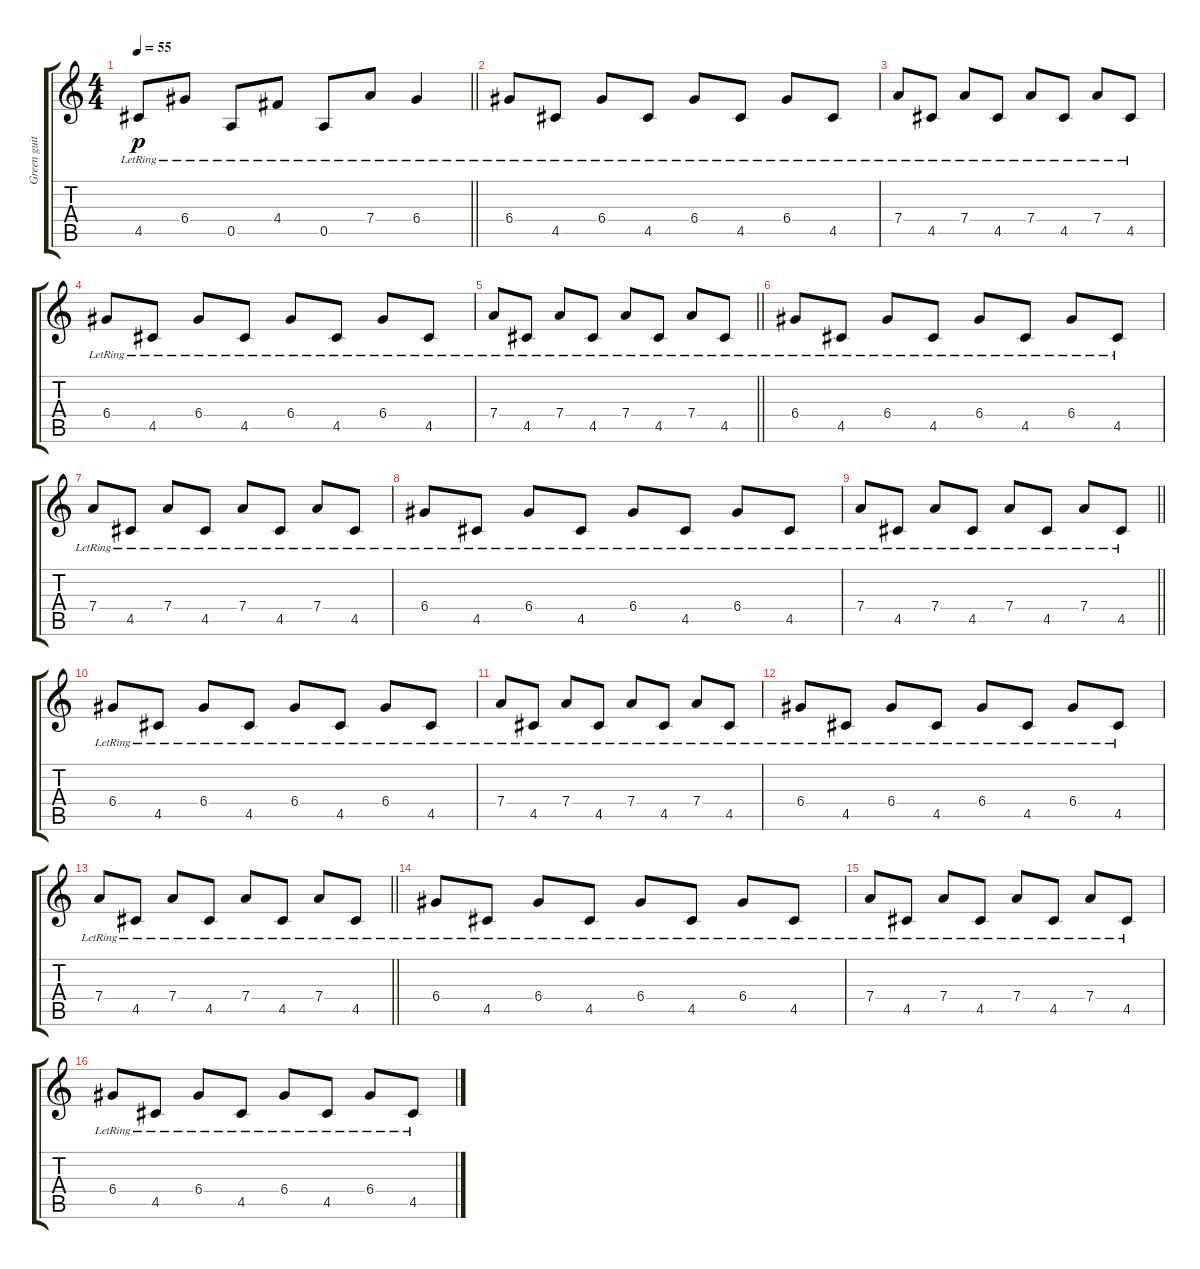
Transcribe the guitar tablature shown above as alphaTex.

\track ("Green guitar" "Green guit") {instrument electricguitarclean}
\staff {score tabs}
\tuning (E4 B3 G3 D3 A2 E2) {hide}
\ts (4 4)
\tempo 55
\clef g2
\barLineRight lightlight
\ks c
4.5{lr}.8{dy p} 6.4{lr}.8 0.5{lr}.8 4.4{lr}.8 0.5{lr}.8 7.4{lr}.8 6.4{lr}.4 |
\section ("" "")
6.4{lr}.8 4.5{lr}.8 6.4{lr}.8 4.5{lr}.8 6.4{lr}.8 4.5{lr}.8 6.4{lr}.8 4.5{lr}.8 |
7.4{lr}.8 4.5{lr}.8 7.4{lr}.8 4.5{lr}.8 7.4{lr}.8 4.5{lr}.8 7.4{lr}.8 4.5{lr}.8 |
6.4{lr}.8 4.5{lr}.8 6.4{lr}.8 4.5{lr}.8 6.4{lr}.8 4.5{lr}.8 6.4{lr}.8 4.5{lr}.8 |
\barLineRight lightlight
7.4{lr}.8 4.5{lr}.8 7.4{lr}.8 4.5{lr}.8 7.4{lr}.8 4.5{lr}.8 7.4{lr}.8 4.5{lr}.8 |
\section ("" "")
6.4{lr}.8 4.5{lr}.8 6.4{lr}.8 4.5{lr}.8 6.4{lr}.8 4.5{lr}.8 6.4{lr}.8 4.5{lr}.8 |
7.4{lr}.8 4.5{lr}.8 7.4{lr}.8 4.5{lr}.8 7.4{lr}.8 4.5{lr}.8 7.4{lr}.8 4.5{lr}.8 |
6.4{lr}.8 4.5{lr}.8 6.4{lr}.8 4.5{lr}.8 6.4{lr}.8 4.5{lr}.8 6.4{lr}.8 4.5{lr}.8 |
\barLineRight lightlight
7.4{lr}.8 4.5{lr}.8 7.4{lr}.8 4.5{lr}.8 7.4{lr}.8 4.5{lr}.8 7.4{lr}.8 4.5{lr}.8 |
\section ("" "")
6.4{lr}.8 4.5{lr}.8 6.4{lr}.8 4.5{lr}.8 6.4{lr}.8 4.5{lr}.8 6.4{lr}.8 4.5{lr}.8 |
7.4{lr}.8 4.5{lr}.8 7.4{lr}.8 4.5{lr}.8 7.4{lr}.8 4.5{lr}.8 7.4{lr}.8 4.5{lr}.8 |
6.4{lr}.8 4.5{lr}.8 6.4{lr}.8 4.5{lr}.8 6.4{lr}.8 4.5{lr}.8 6.4{lr}.8 4.5{lr}.8 |
\barLineRight lightlight
7.4{lr}.8 4.5{lr}.8 7.4{lr}.8 4.5{lr}.8 7.4{lr}.8 4.5{lr}.8 7.4{lr}.8 4.5{lr}.8 |
\section ("" "")
6.4{lr}.8 4.5{lr}.8 6.4{lr}.8 4.5{lr}.8 6.4{lr}.8 4.5{lr}.8 6.4{lr}.8 4.5{lr}.8 |
7.4{lr}.8 4.5{lr}.8 7.4{lr}.8 4.5{lr}.8 7.4{lr}.8 4.5{lr}.8 7.4{lr}.8 4.5{lr}.8 |
6.4{lr}.8 4.5{lr}.8 6.4{lr}.8 4.5{lr}.8 6.4{lr}.8 4.5{lr}.8 6.4{lr}.8 4.5{lr}.8
